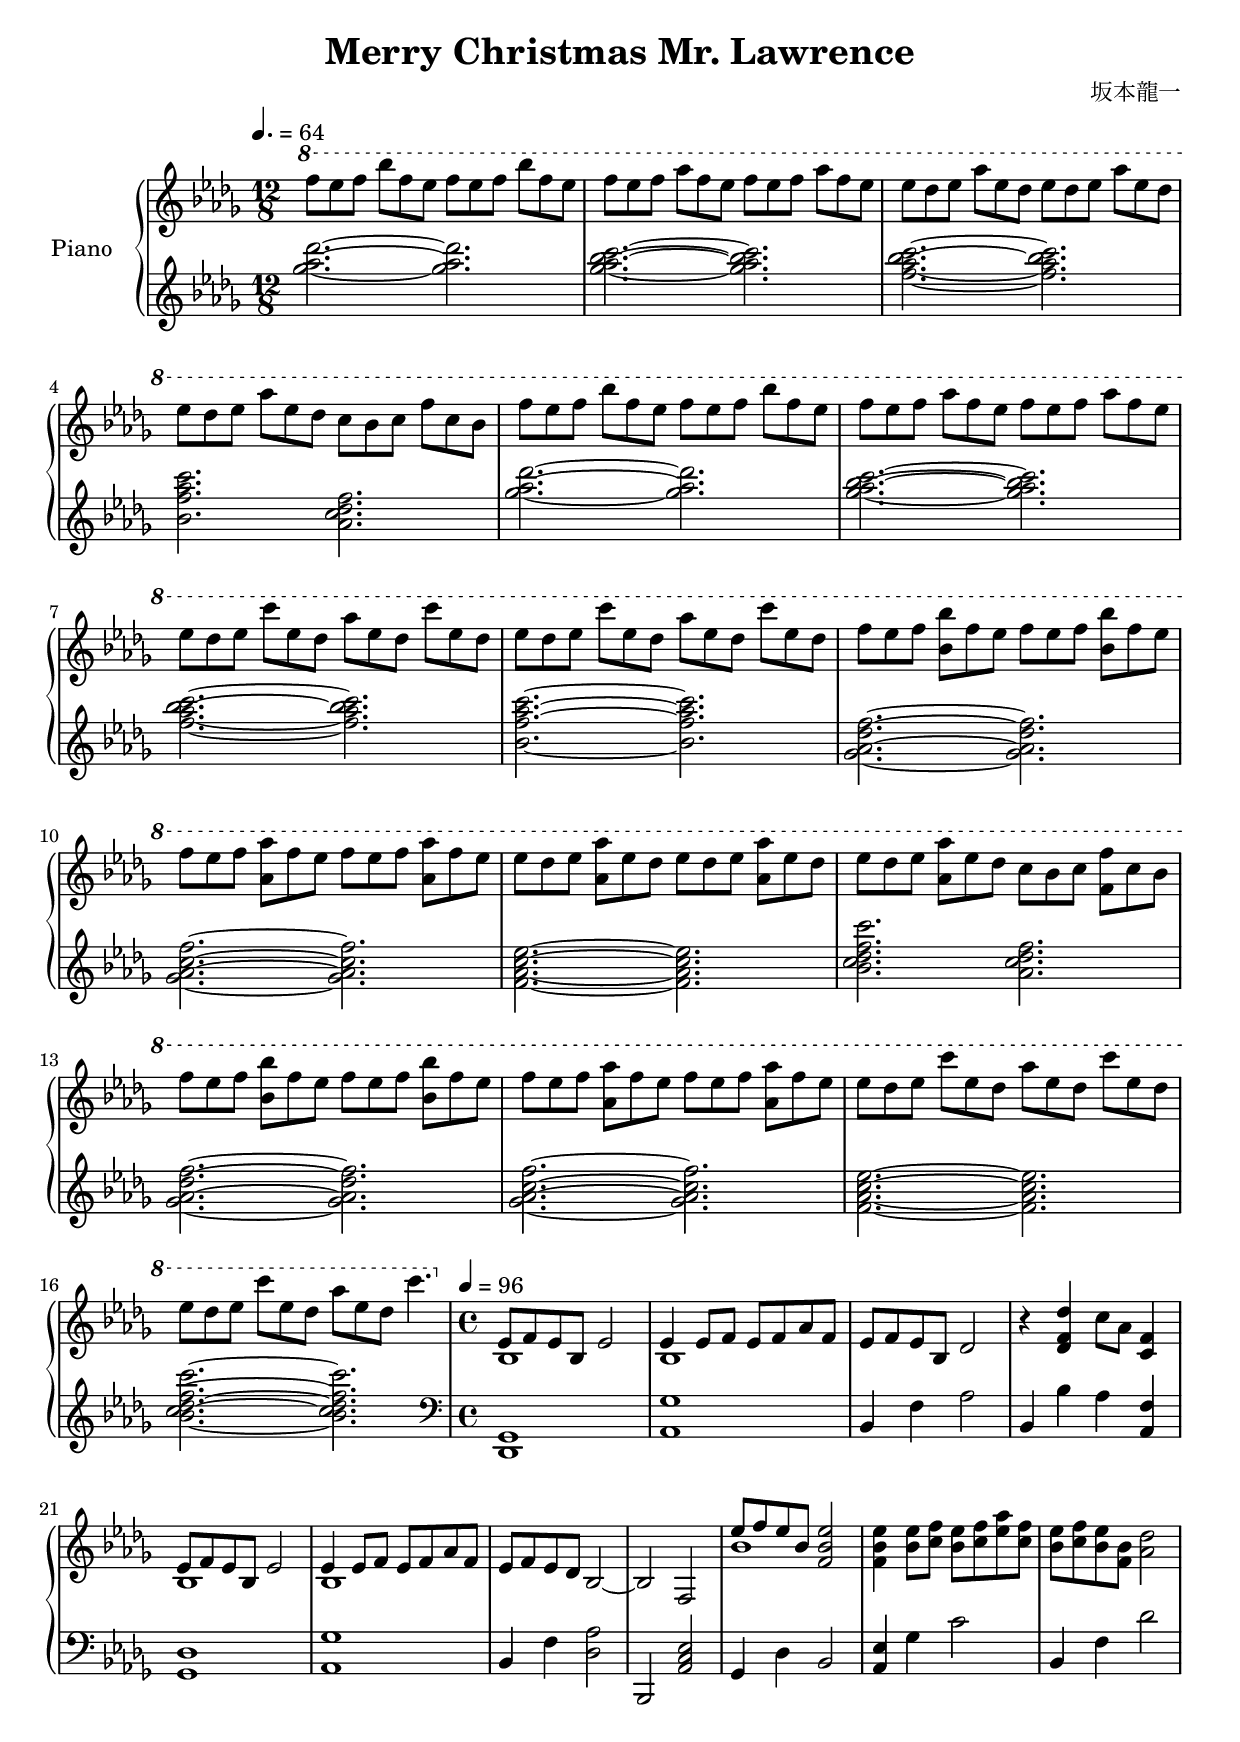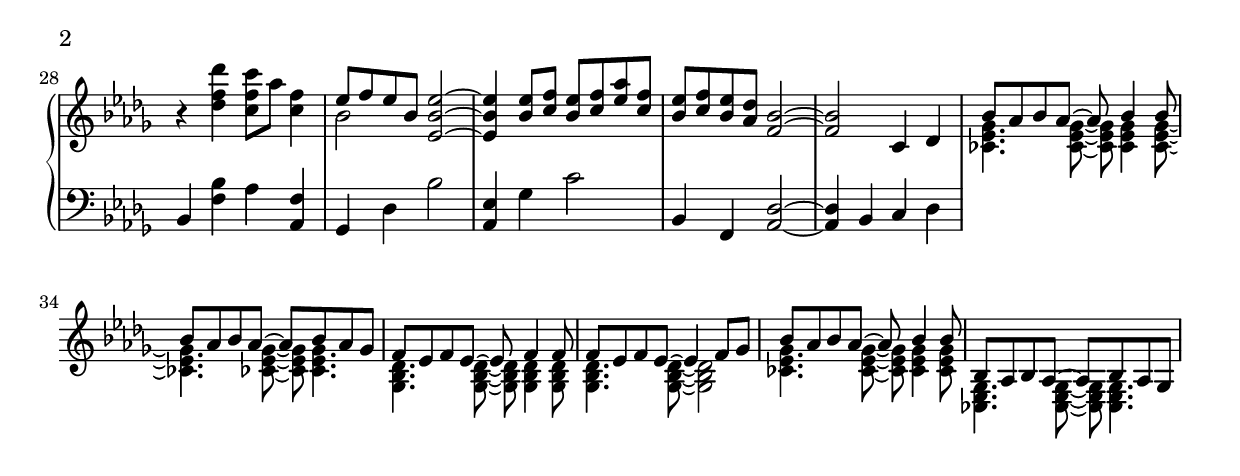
\header {
  title = "Merry Christmas Mr. Lawrence"
  composer = "坂本龍一"
}

upper = \relative des' {\key des \major \time 12/8 \clef treble \tempo 4.=64

    \ottava #1

    f''8 ees f bes f ees f ees f bes f ees |
    f ees f aes f ees f ees f aes f ees |
    ees des ees aes ees des ees des ees aes ees des |
    ees des ees aes ees des c bes c f c bes |
    f' ees f bes f ees f ees f bes f ees |
    f ees f aes f ees f ees f aes f ees |
    ees des ees c' ees, des aes' ees des c' ees, des |
    ees des ees c' ees, des aes' ees des c' ees, des |
    f ees f <bes bes,> f ees f ees f <bes bes,> f ees |
    f ees f <aes aes,> f ees f ees f <aes aes,> f ees |
    ees des ees <aes aes,> ees des ees des ees <aes aes,> ees des |
    ees des ees <aes aes,> ees des c bes c <f f,> c bes |
    f' ees f <bes bes,> f ees f ees f <bes bes,> f ees |
    f ees f <aes aes,> f ees f ees f <aes aes,> f ees |
    ees des ees c' ees, des aes' ees des c' ees, des |
    ees des ees c' ees, des aes' ees des c'4. |

    \time 4/4 \ottava #0 \tempo 4 =96

    <<{ees,,,8 f ees bes ees2}\\{bes1}>>| <<{ees4 ees8 f ees f aes f}\\{bes,1}>> |
    ees8 f ees bes des2 | r4 <des f des'>4 c'8 aes <f c>4 |

    <<{ees8 f ees bes ees2}\\{bes1}>>| <<{ees4 ees8 f ees f aes f}\\{bes,1}>> |
    ees8 f ees des bes2~ | bes f |

    <<{ees''8 f ees bes <ees~ bes~ f~>2}\\{bes1}>>| <ees bes f>4 <ees bes>8 <f c>  <ees bes> <f c> <aes ees> <f c> |
    <ees bes> <f c> <ees bes> <bes f> <des aes>2 | r4 <des f des'> <c f c'>8 aes' <c, f>4 |

    <<{\voiceOne ees8 f ees bes } \new Voice {\voiceTwo bes2}>> <ees bes ees,>2~ |
    <ees bes ees,>4 <ees bes>8 <f c> <ees bes> <f c> <aes ees> <f c>|
    <ees bes> <f c> <ees bes> <des aes> <bes f>2~ | <bes f> c,4 des |

    <<{bes'8 aes bes aes~ aes bes4 bes8}\\{<ces, ees ges>4. <ces ees ges>8~ <ces ees ges>8 <ces ees ges>4 <ces ees ges>8~}>> |
    <<{bes'8 aes bes aes~ aes bes aes ges}\\{<ces, ees ges>4. <ces ees ges>8~ <ces ees ges>8 <ces ees ges>4.}>>
    <<{f8 ees f ees~ ees f4 f8}\\{<ges, bes des>4. <ges bes des>8~ <ges bes des> <ges bes des>4 <ges bes des>8}>> |
    <<{f'8 ees f ees~ ees4 f8 ges}\\{<ges, bes des>4. <ges bes des>8~ <ges bes des>2}>> |
    <<{bes'8 aes bes aes~ aes bes4 bes8~}\\{<ces, ees ges>4. <ces ees ges>8~ <ces ees ges>8 <ces ees ges>4 <ces ees ges>8~}>> |
    <<{bes8 aes bes aes~ aes bes aes ges}\\{<ces, ees ges>4. <ces ees ges>8~ <ces ees ges>8 <ces ees ges>4.}>>


  }

lower = \relative des' {\key des \major \time 12/8 \clef treble
    <ges' aes des>2. ~<ges aes des>2. |
    <ges aes bes c> ~<ges aes bes c> |
    <f aes bes c> ~<f aes bes c> |
    <bes, f' aes c> <aes c des f> |
    <ges' aes des>2. ~<ges aes des>2. |
    <ges aes bes c> ~<ges aes bes c> |
    <f aes bes c> ~<f aes bes c> |
    <bes, f' aes c> ~<bes f' aes c> |
    <ges aes des f> ~<ges aes des f> |
    <ges aes c f> ~<ges aes c f> |
    <f aes c ees>~ <f aes c ees> |
    <bes c des f c'> <aes c des f> |
    <ges aes des f> ~<ges aes des f> |
    <ges aes c f> ~<ges aes c f> |
    <f aes c ees> ~<f aes c ees> |
    <bes c des f c'> ~<bes c des f c'> |

    \time 4/4  \clef bass

    <des,,, ges>1 | <aes' ges'> |
    bes4 f' aes2 | bes,4 bes' aes <f aes,> |
    <ges, des'>1 | <aes ges'> |
    bes4 f' <des aes'>2 | bes, <aes' c ees> |
    ges4 des' bes2 | <aes ees'>4 ges' c2 |
    bes,4 f' des'2 | bes,4 <bes' f> aes <f aes,> |
    ges,4 des' bes'2 | <aes, ees'>4 ges' c2 |
    bes,4 f <aes des>2~ | <aes des>4 bes c des |

  }

\score {
  \new PianoStaff <<
    \set PianoStaff.instrumentName = #"Piano  "
    \new Staff = "upper" \upper
    \new Staff = "lower" \lower
    >>

    \layout {}
  \midi {}

  }

  